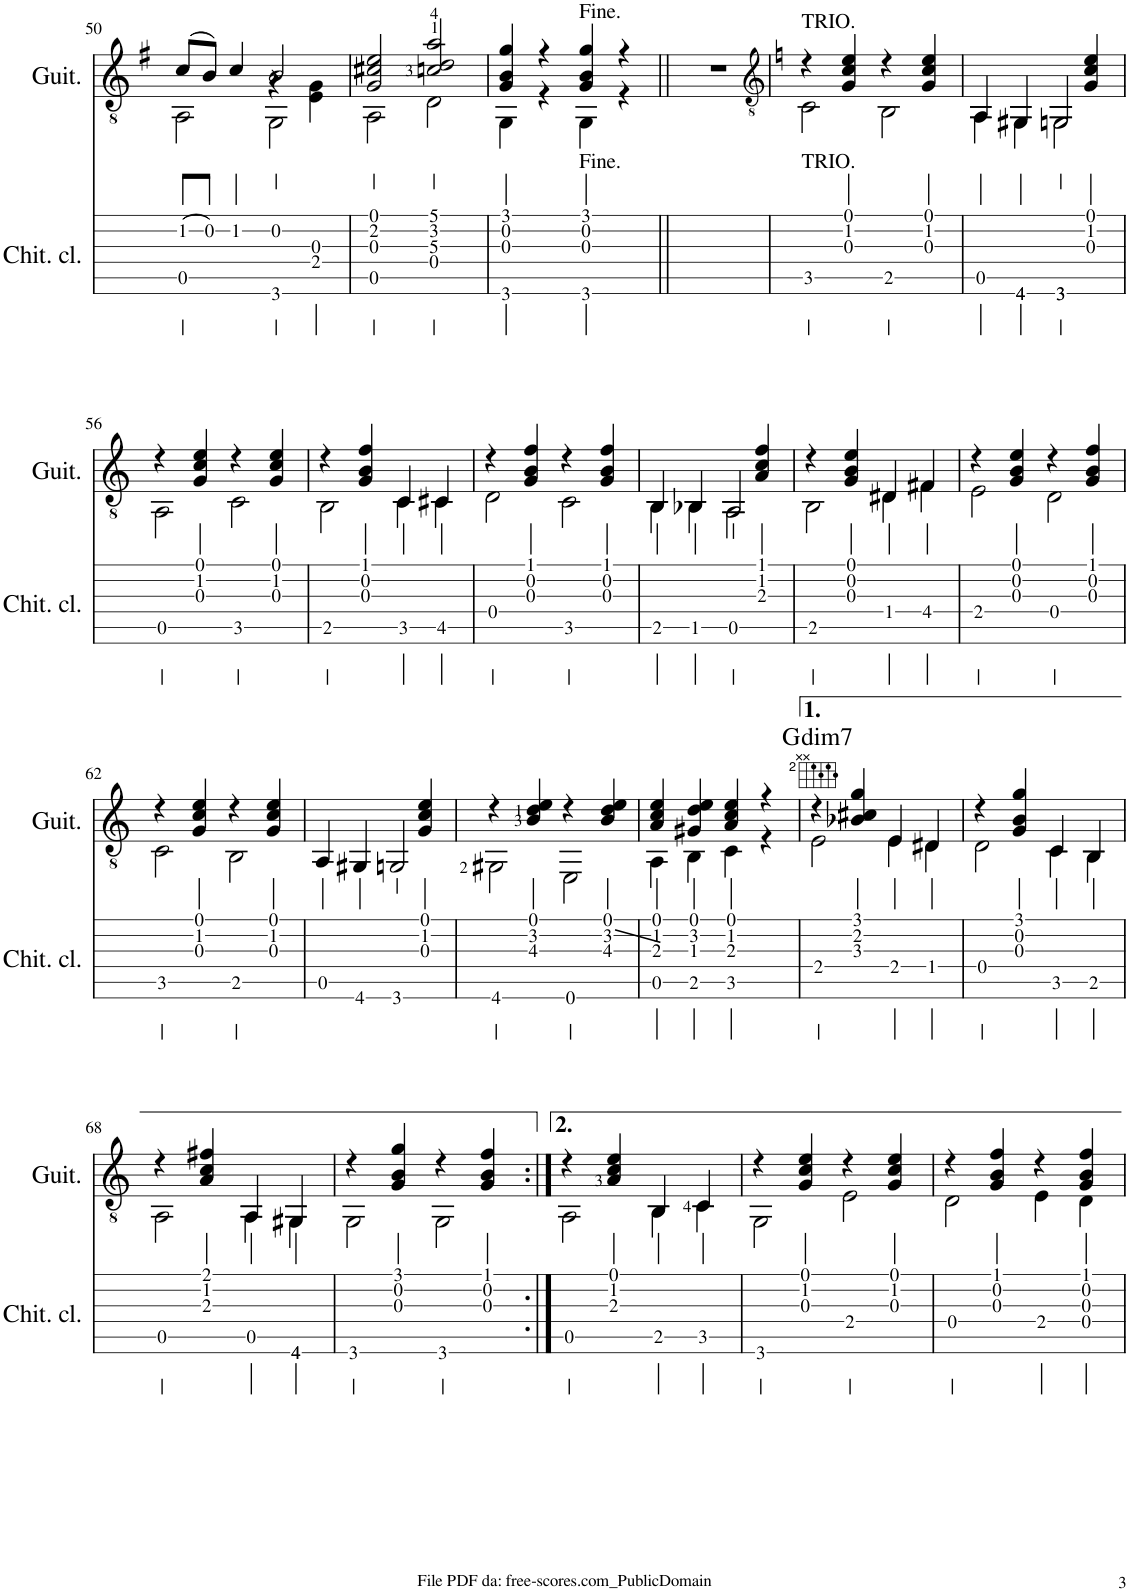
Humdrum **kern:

**kern	**kern	**harte
*part2	*part1	*part1
*staff2	*staff1	*
*I"Chitarra classica	*I"Guitar	*
*I'Chit. cl.	*I'Guit.	*
!!LO:PB:g=z
*	*clefGv2	*
*k[f#]	*k[f#]	*
*M2/2	*M2/2	*
*met(c|)	*met(c|)	*
=50	=50	=50
*^	*^	*
*	*^	*	*^	*
(8c/L	2ryy	2AA\	(8c/L	2ryy	2AA\	.
8B/J)	.	.	8B/J)	.	.	.
4c/	.	.	4c/	.	.	.
2B/	4r	2GG\	2B/	4r	2GG\	.
.	4E\ 4G\	.	.	4E\ 4G\	.	.
*	*v	*v	*	*	*	*
*	*	*	*v	*v	*
=51	=51	=51	=51	=51
2G/ 2c#X/ 2e/	2AA\	2G/ 2c#X/ 2e/	2AA\	.
2cn/ 2d/ 2a/	2D\	2cn/ 2d/ 2a/	2D\	.
=52	=52	=52	=52	=52
4G/ 4B/ 4g/	4GG\	4G/ 4B/ 4g/	4GG\	.
4r	4r	4r	4r	.
4G/ 4B/ 4g/	4GG\	4G/ 4B/ 4g/	4GG\	.
4r	4r	4r	4r	.
*v	*v	*	*	*
*	*v	*v	*
=53||	=53||	=53||
1r	1r	.
=54	=54	=54
*clefGv2	*clefGv2	*
*k[]	*k[]	*
*^	*^	*
!	!	!LO:TX:a:t=TRIO.	!	!
!LO:TX:a:t=TRIO.	!	!	!	!
4r	2C\	4r	2C\	.
4G/ 4c/ 4e/	.	4G/ 4c/ 4e/	.	.
4r	2BB\	4r	2BB\	.
4G/ 4c/ 4e/	.	4G/ 4c/ 4e/	.	.
=55	=55	=55	=55	=55
*	*^	*	*^	*
4AA/	4AA\	2.ryy	4AA/	4AA\	2.ryy	.
4GG#X/	4GG#\	.	4GG#X/	4GG#\	.	.
2GGn/	2GG\	.	2GGn/	2GG\	.	.
.	.	4G/ 4c/ 4e/	.	.	4G/ 4c/ 4e/	.
*	*v	*v	*	*	*	*
*	*	*	*v	*v	*
!!LO:LB:g=z
=56	=56	=56	=56	=56
4r	2AA\	4r	2AA\	.
4G/ 4c/ 4e/	.	4G/ 4c/ 4e/	.	.
4r	2C\	4r	2C\	.
4G/ 4c/ 4e/	.	4G/ 4c/ 4e/	.	.
=57	=57	=57	=57	=57
4r	2BB\	4r	2BB\	.
4G/ 4B/ 4f/	.	4G/ 4B/ 4f/	.	.
4C/	4C\	4C/	4C\	.
4C#X/	4C#\	4C#X/	4C#\	.
=58	=58	=58	=58	=58
4r	2D\	4r	2D\	.
4G/ 4B/ 4f/	.	4G/ 4B/ 4f/	.	.
4r	2C\	4r	2C\	.
4G/ 4B/ 4f/	.	4G/ 4B/ 4f/	.	.
=59	=59	=59	=59	=59
*	*^	*	*^	*
4BB/	4BB\	2.ryy	4BB/	4BB\	2.ryy	.
4BB-X/	4BB-\	.	4BB-X/	4BB-\	.	.
2AA/	2AA\	.	2AA/	2AA\	.	.
.	.	4A/ 4c/ 4f/	.	.	4A/ 4c/ 4f/	.
*	*v	*v	*	*	*	*
*	*	*	*v	*v	*
=60	=60	=60	=60	=60
4r	2BB\	4r	2BB\	.
4G/ 4B/ 4e/	.	4G/ 4B/ 4e/	.	.
4D#X/	4D#\	4D#X/	4D#\	.
4F#X/	4F#\	4F#X/	4F#\	.
=61	=61	=61	=61	=61
4r	2E\	4r	2E\	.
4G/ 4B/ 4e/	.	4G/ 4B/ 4e/	.	.
4r	2D\	4r	2D\	.
4G/ 4B/ 4f/	.	4G/ 4B/ 4f/	.	.
!!LO:LB:g=z	!!
=62	=62	=62	=62	=62
4r	2C\	4r	2C\	.
4G/ 4c/ 4e/	.	4G/ 4c/ 4e/	.	.
4r	2BB\	4r	2BB\	.
4G/ 4c/ 4e/	.	4G/ 4c/ 4e/	.	.
=63	=63	=63	=63	=63
4AA/	2.ryy	4AA/	2.ryy	.
4GG#X/	.	4GG#X/	.	.
2GGn/	.	2GGn/	.	.
.	4G/ 4c/ 4e/	.	4G/ 4c/ 4e/	.
=64	=64	=64	=64	=64
4r	2GG#X\	4r	2GG#X\	.
4B/ 4d/ 4e/	.	4B/ 4d/ 4e/	.	.
4r	2EE\	4r	2EE\	.
4B/ 4d/ 4e/	.	4B/ 4d/ 4e/	.	.
=65	=65	=65	=65	=65
4A/ 4c/ 4e/	4AA\	4A/ 4c/ 4e/	4AA\	.
4G#X/ 4d/ 4e/	4BB\	4G#X/ 4d/ 4e/	4BB\	.
4A/ 4c/ 4e/	4C\	4A/ 4c/ 4e/	4C\	.
4r	4r	4r	4r	.
=66	=66	=66	=66	=66
!	!	!	!	!LO:H:kt=dim7
4r	2E\	4r	2E\	G:dim7
4B-X/ 4c#X/ 4g/	.	4B-X/ 4c#X/ 4g/	.	.
4E/	4E\	4E/	4E\	.
4D#X/	4D#\	4D#X/	4D#\	.
=67	=67	=67	=67	=67
4r	2D\	4r	2D\	.
4G/ 4B/ 4g/	.	4G/ 4B/ 4g/	.	.
4C/	4C\	4C/	4C\	.
4BB/	4BB\	4BB/	4BB\	.
!!LO:LB:g=z	!!
=68	=68	=68	=68	=68
4r	2AA\	4r	2AA\	.
4A/ 4c/ 4f#X/	.	4A/ 4c/ 4f#X/	.	.
4AA/	4AA\	4AA/	4AA\	.
4GG#X/	4GG#\	4GG#X/	4GG#\	.
=69	=69	=69	=69	=69
4r	2GG\	4r	2GG\	.
4G/ 4B/ 4g/	.	4G/ 4B/ 4g/	.	.
4r	2GG\	4r	2GG\	.
4G/ 4B/ 4f/	.	4G/ 4B/ 4f/	.	.
=70:|!	=70:|!	=70:|!	=70:|!	=70:|!
4r	2AA\	4r	2AA\	.
4A/ 4c/ 4e/	.	4A/ 4c/ 4e/	.	.
4BB/	4BB\	4BB/	4BB\	.
4C/	4C\	4C/	4C\	.
=71	=71	=71	=71	=71
4r	2GG\	4r	2GG\	.
4G/ 4c/ 4e/	.	4G/ 4c/ 4e/	.	.
4r	2E\	4r	2E\	.
4G/ 4c/ 4e/	.	4G/ 4c/ 4e/	.	.
=72	=72	=72	=72	=72
4r	2D\	4r	2D\	.
4G/ 4B/ 4f/	.	4G/ 4B/ 4f/	.	.
4r	4E\	4r	4E\	.
4G/ 4B/ 4f/	4D\	4G/ 4B/ 4f/	4D\	.
*v	*v	*	*	*
*	*v	*v	*
=	=	=
*-	*-	*-
